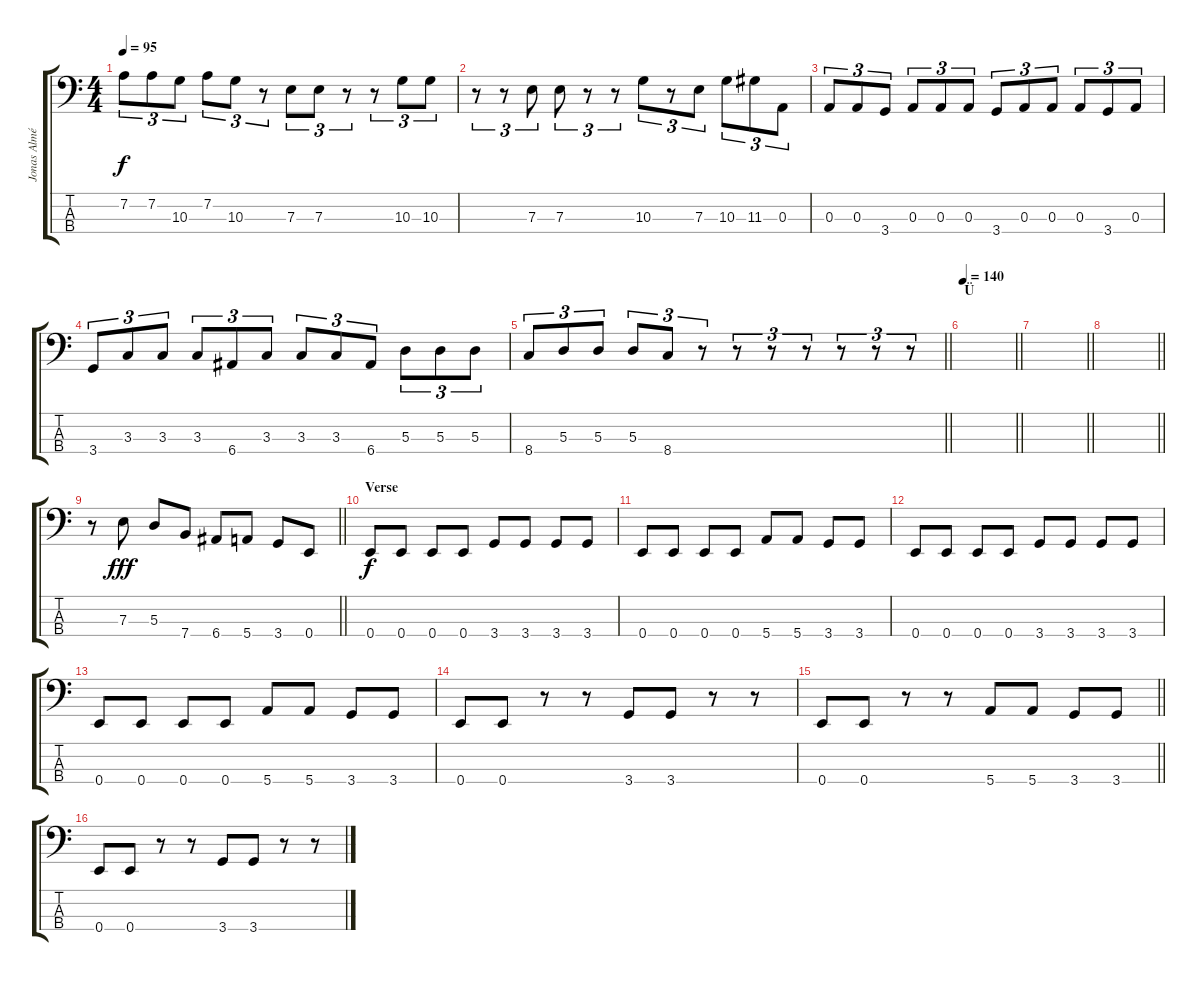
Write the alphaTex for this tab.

\track ("Jonas Almén" "Jonas Almé") {instrument electricbassfinger}
\staff {score tabs}
\tuning (G2 D2 A1 E1) {hide}
\ts (4 4)
\tempo 95
\clef f4
\ks c
7.2.8{tu (3 2) dy f} 7.2.8{tu (3 2)} 10.3.8{tu (3 2)} 7.2.8{tu (3 2)} 10.3.8{tu (3 2)} r.8{tu (3 2)} 7.3.8{tu (3 2)} 7.3.8{tu (3 2)} r.8{tu (3 2)} r.8{tu (3 2)} 10.3.8{tu (3 2)} 10.3.8{tu (3 2)} |
r.8{tu (3 2)} r.8{tu (3 2)} 7.3.8{tu (3 2)} 7.3.8{tu (3 2)} r.8{tu (3 2)} r.8{tu (3 2)} 10.3.8{tu (3 2)} r.8{tu (3 2)} 7.3.8{tu (3 2)} 10.3.8{tu (3 2)} 11.3.8{tu (3 2)} 0.3.8{tu (3 2)} |
0.3.8{tu (3 2)} 0.3.8{tu (3 2)} 3.4.8{tu (3 2)} 0.3.8{tu (3 2)} 0.3.8{tu (3 2)} 0.3.8{tu (3 2)} 3.4.8{tu (3 2)} 0.3.8{tu (3 2)} 0.3.8{tu (3 2)} 0.3.8{tu (3 2)} 3.4.8{tu (3 2)} 0.3.8{tu (3 2)} |
3.4.8{tu (3 2)} 3.3.8{tu (3 2)} 3.3.8{tu (3 2)} 3.3.8{tu (3 2)} 6.4.8{tu (3 2)} 3.3.8{tu (3 2)} 3.3.8{tu (3 2)} 3.3.8{tu (3 2)} 6.4.8{tu (3 2)} 5.3.8{tu (3 2)} 5.3.8{tu (3 2)} 5.3.8{tu (3 2)} |
\barLineRight lightlight
8.4.8{tu (3 2)} 5.3.8{tu (3 2)} 5.3.8{tu (3 2)} 5.3.8{tu (3 2)} 8.4.8{tu (3 2)} r.8{tu (3 2)} r.8{tu (3 2)} r.8{tu (3 2)} r.8{tu (3 2)} r.8{tu (3 2)} r.8{tu (3 2)} r.8{tu (3 2)} |
\section ("" "Ü")
\tempo 140
\barLineRight lightlight
|
\barLineRight lightlight
|
\barLineRight lightlight
|
\barLineRight lightlight
r.8 7.3.8{dy fff} 5.3.8 7.4.8 6.4.8 5.4.8 3.4.8 0.4.8 |
\section ("" "Verse")
0.4.8{dy f} 0.4.8 0.4.8 0.4.8 3.4.8 3.4.8 3.4.8 3.4.8 |
0.4.8 0.4.8 0.4.8 0.4.8 5.4.8 5.4.8 3.4.8 3.4.8 |
0.4.8 0.4.8 0.4.8 0.4.8 3.4.8 3.4.8 3.4.8 3.4.8 |
0.4.8 0.4.8 0.4.8 0.4.8 5.4.8 5.4.8 3.4.8 3.4.8 |
0.4.8 0.4.8 r.8 r.8 3.4.8 3.4.8 r.8 r.8 |
\barLineRight lightlight
0.4.8 0.4.8 r.8 r.8 5.4.8 5.4.8 3.4.8 3.4.8 |
0.4.8 0.4.8 r.8 r.8 3.4.8 3.4.8 r.8 r.8
